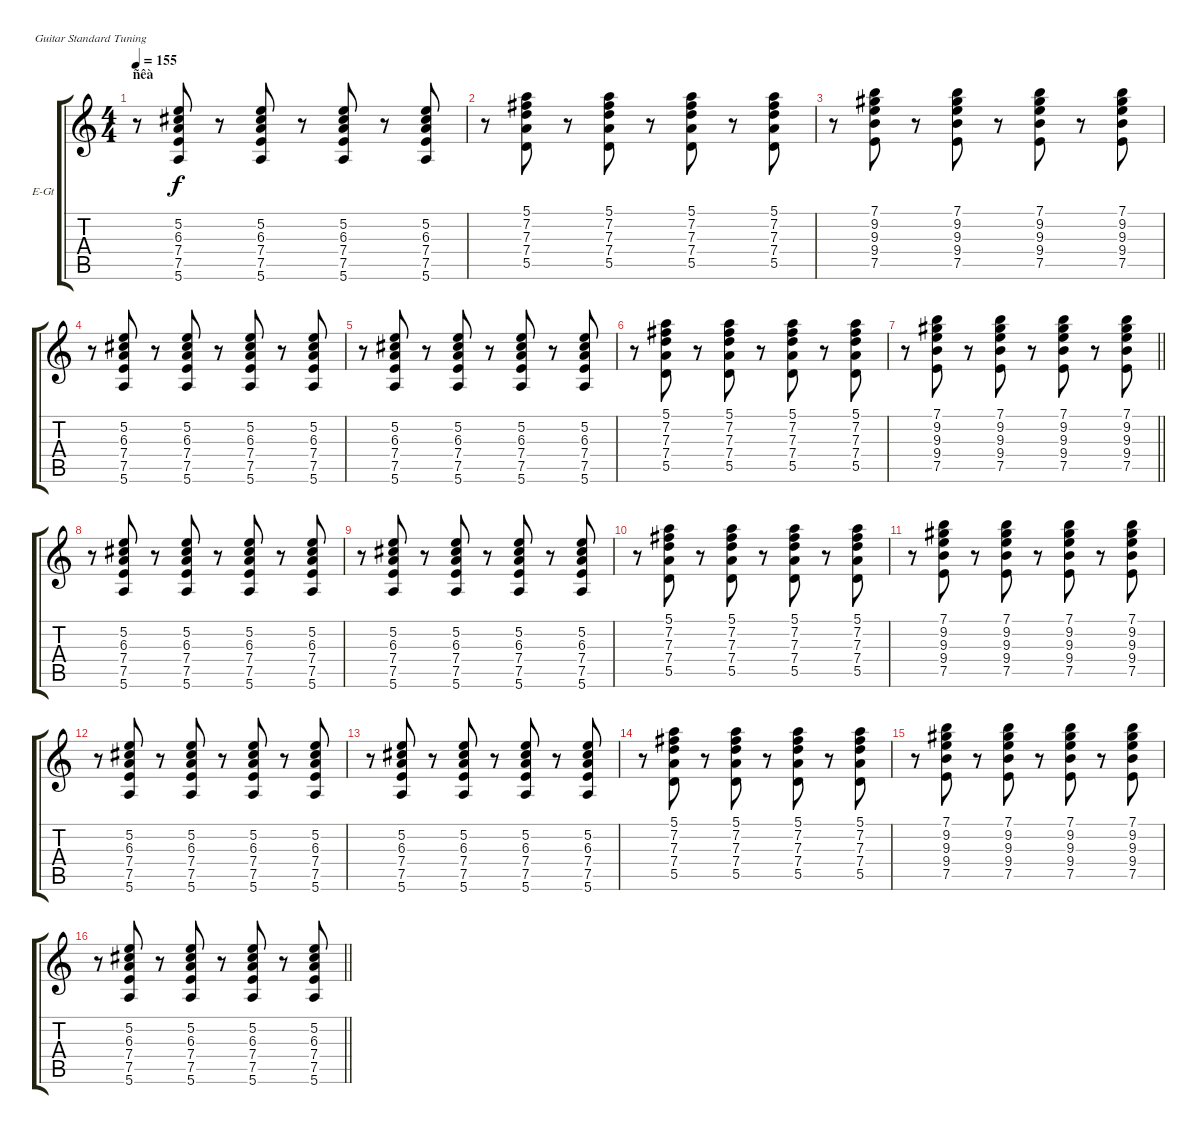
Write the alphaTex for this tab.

\bracketExtendMode groupsimilarinstruments
\firstSystemTrackNameOrientation horizontal
\otherSystemsTrackNameOrientation horizontal
\track ("guitar" "E-Gt") {instrument electricguitarjazz}
\staff {score tabs}
\tuning (E4 B3 G3 D3 A2 E2)
\ts (4 4)
\section ("" "ñêà")
\tempo 155
\clef g2
\ks c
r.8{dy f} (5.2 6.3 7.4 7.5 5.6).8 r.8 (5.2 6.3 7.4 7.5 5.6).8 r.8 (5.2 6.3 7.4 7.5 5.6).8 r.8 (5.2 6.3 7.4 7.5 5.6).8 |
r.8 (5.1 7.2 7.3 7.4 5.5).8 r.8 (5.1 7.2 7.3 7.4 5.5).8 r.8 (5.1 7.2 7.3 7.4 5.5).8 r.8 (5.1 7.2 7.3 7.4 5.5).8 |
r.8 (7.1 9.2 9.3 9.4 7.5).8 r.8 (7.1 9.2 9.3 9.4 7.5).8 r.8 (7.1 9.2 9.3 9.4 7.5).8 r.8 (7.1 9.2 9.3 9.4 7.5).8 |
r.8 (5.2 6.3 7.4 7.5 5.6).8 r.8 (5.2 6.3 7.4 7.5 5.6).8 r.8 (5.2 6.3 7.4 7.5 5.6).8 r.8 (5.2 6.3 7.4 7.5 5.6).8 |
r.8 (5.2 6.3 7.4 7.5 5.6).8 r.8 (5.2 6.3 7.4 7.5 5.6).8 r.8 (5.2 6.3 7.4 7.5 5.6).8 r.8 (5.2 6.3 7.4 7.5 5.6).8 |
r.8 (5.1 7.2 7.3 7.4 5.5).8 r.8 (5.1 7.2 7.3 7.4 5.5).8 r.8 (5.1 7.2 7.3 7.4 5.5).8 r.8 (5.1 7.2 7.3 7.4 5.5).8 |
\barLineRight lightlight
r.8 (7.1 9.2 9.3 9.4 7.5).8 r.8 (7.1 9.2 9.3 9.4 7.5).8 r.8 (7.1 9.2 9.3 9.4 7.5).8 r.8 (7.1 9.2 9.3 9.4 7.5).8 |
\section ("" "")
r.8 (5.2 6.3 7.4 7.5 5.6).8 r.8 (5.2 6.3 7.4 7.5 5.6).8 r.8 (5.2 6.3 7.4 7.5 5.6).8 r.8 (5.2 6.3 7.4 7.5 5.6).8 |
r.8 (5.2 6.3 7.4 7.5 5.6).8 r.8 (5.2 6.3 7.4 7.5 5.6).8 r.8 (5.2 6.3 7.4 7.5 5.6).8 r.8 (5.2 6.3 7.4 7.5 5.6).8 |
r.8 (5.1 7.2 7.3 7.4 5.5).8 r.8 (5.1 7.2 7.3 7.4 5.5).8 r.8 (5.1 7.2 7.3 7.4 5.5).8 r.8 (5.1 7.2 7.3 7.4 5.5).8 |
r.8 (7.1 9.2 9.3 9.4 7.5).8 r.8 (7.1 9.2 9.3 9.4 7.5).8 r.8 (7.1 9.2 9.3 9.4 7.5).8 r.8 (7.1 9.2 9.3 9.4 7.5).8 |
r.8 (5.2 6.3 7.4 7.5 5.6).8 r.8 (5.2 6.3 7.4 7.5 5.6).8 r.8 (5.2 6.3 7.4 7.5 5.6).8 r.8 (5.2 6.3 7.4 7.5 5.6).8 |
r.8 (5.2 6.3 7.4 7.5 5.6).8 r.8 (5.2 6.3 7.4 7.5 5.6).8 r.8 (5.2 6.3 7.4 7.5 5.6).8 r.8 (5.2 6.3 7.4 7.5 5.6).8 |
r.8 (5.1 7.2 7.3 7.4 5.5).8 r.8 (5.1 7.2 7.3 7.4 5.5).8 r.8 (5.1 7.2 7.3 7.4 5.5).8 r.8 (5.1 7.2 7.3 7.4 5.5).8 |
r.8 (7.1 9.2 9.3 9.4 7.5).8 r.8 (7.1 9.2 9.3 9.4 7.5).8 r.8 (7.1 9.2 9.3 9.4 7.5).8 r.8 (7.1 9.2 9.3 9.4 7.5).8 |
\barLineRight lightlight
r.8 (5.2 6.3 7.4 7.5 5.6).8 r.8 (5.2 6.3 7.4 7.5 5.6).8 r.8 (5.2 6.3 7.4 7.5 5.6).8 r.8 (5.2 6.3 7.4 7.5 5.6).8
